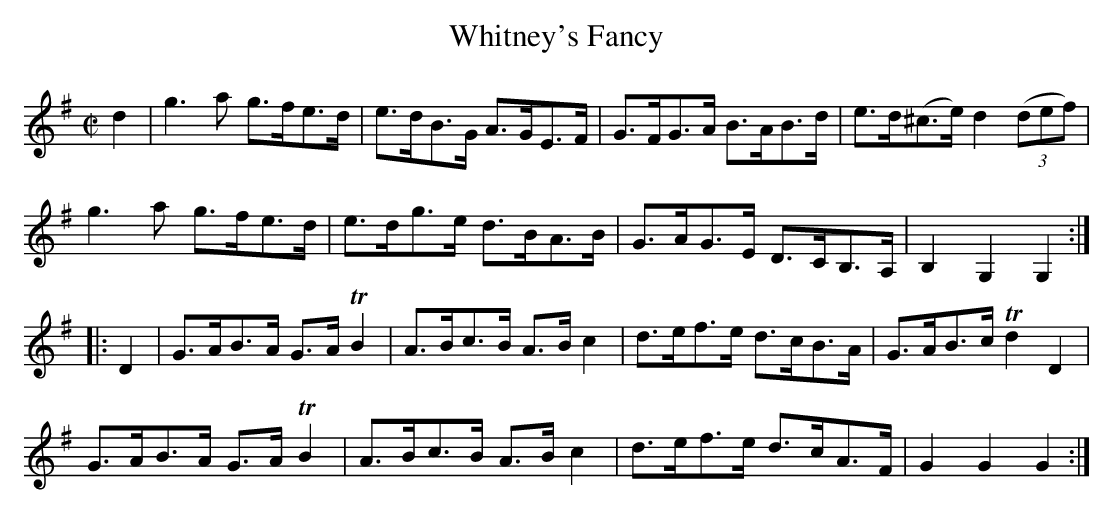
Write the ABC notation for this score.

X:1
T: Whitney's Fancy
M: C|
L: 1/8
K: G
   d2 | g3 a g>fe>d | e>dB>G A>GE>F | G>FG>A  B>AB>d  | e>d(^c>e) d2 ((3def) |
        g3 a g>fe>d | e>dg>e d>BA>B | G>AG>E D>CB,>A, | B,2  G,2   G,2       :|
|: D2 | G>AB>A G>A TB2 | A>Bc>B A>B c2 | d>ef>e d>cB>A | G>AB>c Td2 D2 |
        G>AB>A G>A TB2 | A>Bc>B A>B c2 | d>ef>e d>cA>F | G2 G2 G2     :|
